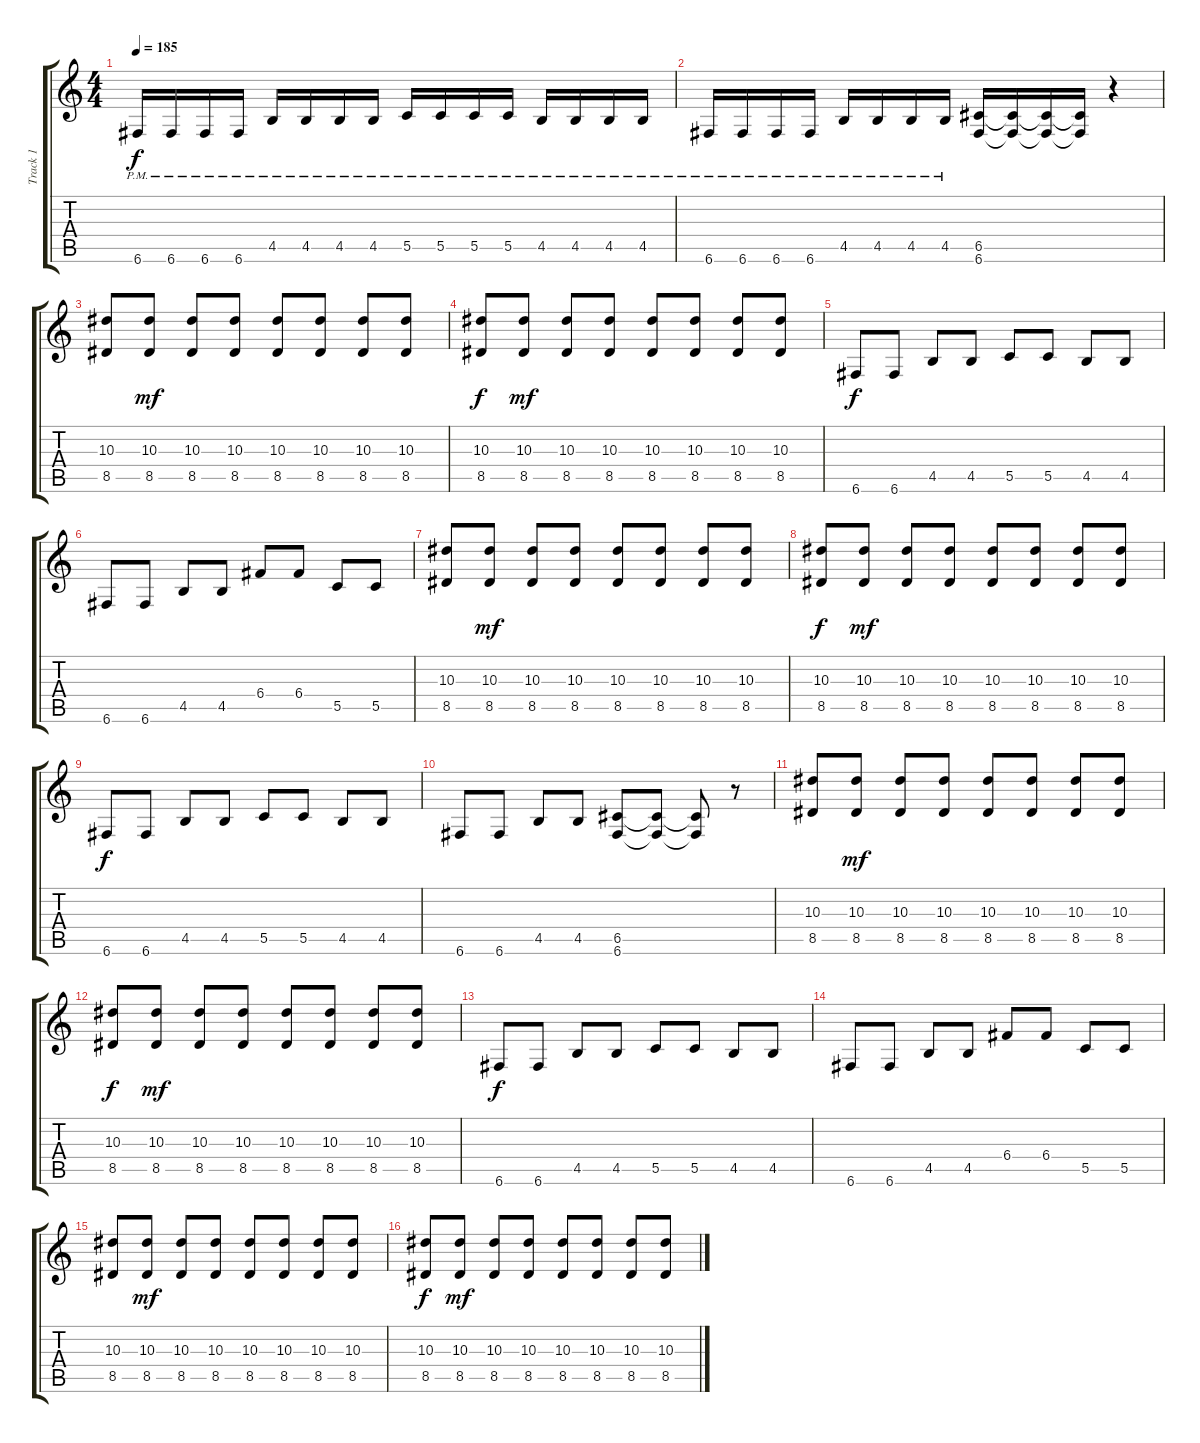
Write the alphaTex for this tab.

\track ("Track 1" "Track 1") {instrument distortionguitar}
\staff {score tabs}
\tuning (D4 A3 F3 C3 G2 C2) {hide}
\ts (4 4)
\tempo 185
\clef g2
\ks c
6.6{pm}.16{dy f} 6.6{pm}.16 6.6{pm}.16 6.6{pm}.16 4.5{pm}.16 4.5{pm}.16 4.5{pm}.16 4.5{pm}.16 5.5{pm}.16 5.5{pm}.16 5.5{pm}.16 5.5{pm}.16 4.5{pm}.16 4.5{pm}.16 4.5{pm}.16 4.5{pm}.16 |
6.6{pm}.16 6.6{pm}.16 6.6{pm}.16 6.6{pm}.16 4.5{pm}.16 4.5{pm}.16 4.5{pm}.16 4.5{pm}.16 (6.5 6.6).16 (6.5{t} 6.6{t}).16 (6.5{t} 6.6{t}).16 (6.5{t} 6.6{t}).16 r.4 |
(10.3 8.5).8 (10.3 8.5).8{dy mf} (10.3 8.5).8 (10.3 8.5).8 (10.3 8.5).8 (10.3 8.5).8 (10.3 8.5).8 (10.3 8.5).8 |
(10.3 8.5).8{dy f} (10.3 8.5).8{dy mf} (10.3 8.5).8 (10.3 8.5).8 (10.3 8.5).8 (10.3 8.5).8 (10.3 8.5).8 (10.3 8.5).8 |
6.6.8{dy f} 6.6.8 4.5.8 4.5.8 5.5.8 5.5.8 4.5.8 4.5.8 |
6.6.8 6.6.8 4.5.8 4.5.8 6.4.8 6.4.8 5.5.8 5.5.8 |
(10.3 8.5).8 (10.3 8.5).8{dy mf} (10.3 8.5).8 (10.3 8.5).8 (10.3 8.5).8 (10.3 8.5).8 (10.3 8.5).8 (10.3 8.5).8 |
(10.3 8.5).8{dy f} (10.3 8.5).8{dy mf} (10.3 8.5).8 (10.3 8.5).8 (10.3 8.5).8 (10.3 8.5).8 (10.3 8.5).8 (10.3 8.5).8 |
6.6.8{dy f} 6.6.8 4.5.8 4.5.8 5.5.8 5.5.8 4.5.8 4.5.8 |
6.6.8 6.6.8 4.5.8 4.5.8 (6.5 6.6).8 (6.5{t} 6.6{t}).8 (6.5{t} 6.6{t}).8 r.8 |
(10.3 8.5).8 (10.3 8.5).8{dy mf} (10.3 8.5).8 (10.3 8.5).8 (10.3 8.5).8 (10.3 8.5).8 (10.3 8.5).8 (10.3 8.5).8 |
(10.3 8.5).8{dy f} (10.3 8.5).8{dy mf} (10.3 8.5).8 (10.3 8.5).8 (10.3 8.5).8 (10.3 8.5).8 (10.3 8.5).8 (10.3 8.5).8 |
6.6.8{dy f} 6.6.8 4.5.8 4.5.8 5.5.8 5.5.8 4.5.8 4.5.8 |
6.6.8 6.6.8 4.5.8 4.5.8 6.4.8 6.4.8 5.5.8 5.5.8 |
(10.3 8.5).8 (10.3 8.5).8{dy mf} (10.3 8.5).8 (10.3 8.5).8 (10.3 8.5).8 (10.3 8.5).8 (10.3 8.5).8 (10.3 8.5).8 |
(10.3 8.5).8{dy f} (10.3 8.5).8{dy mf} (10.3 8.5).8 (10.3 8.5).8 (10.3 8.5).8 (10.3 8.5).8 (10.3 8.5).8 (10.3 8.5).8
